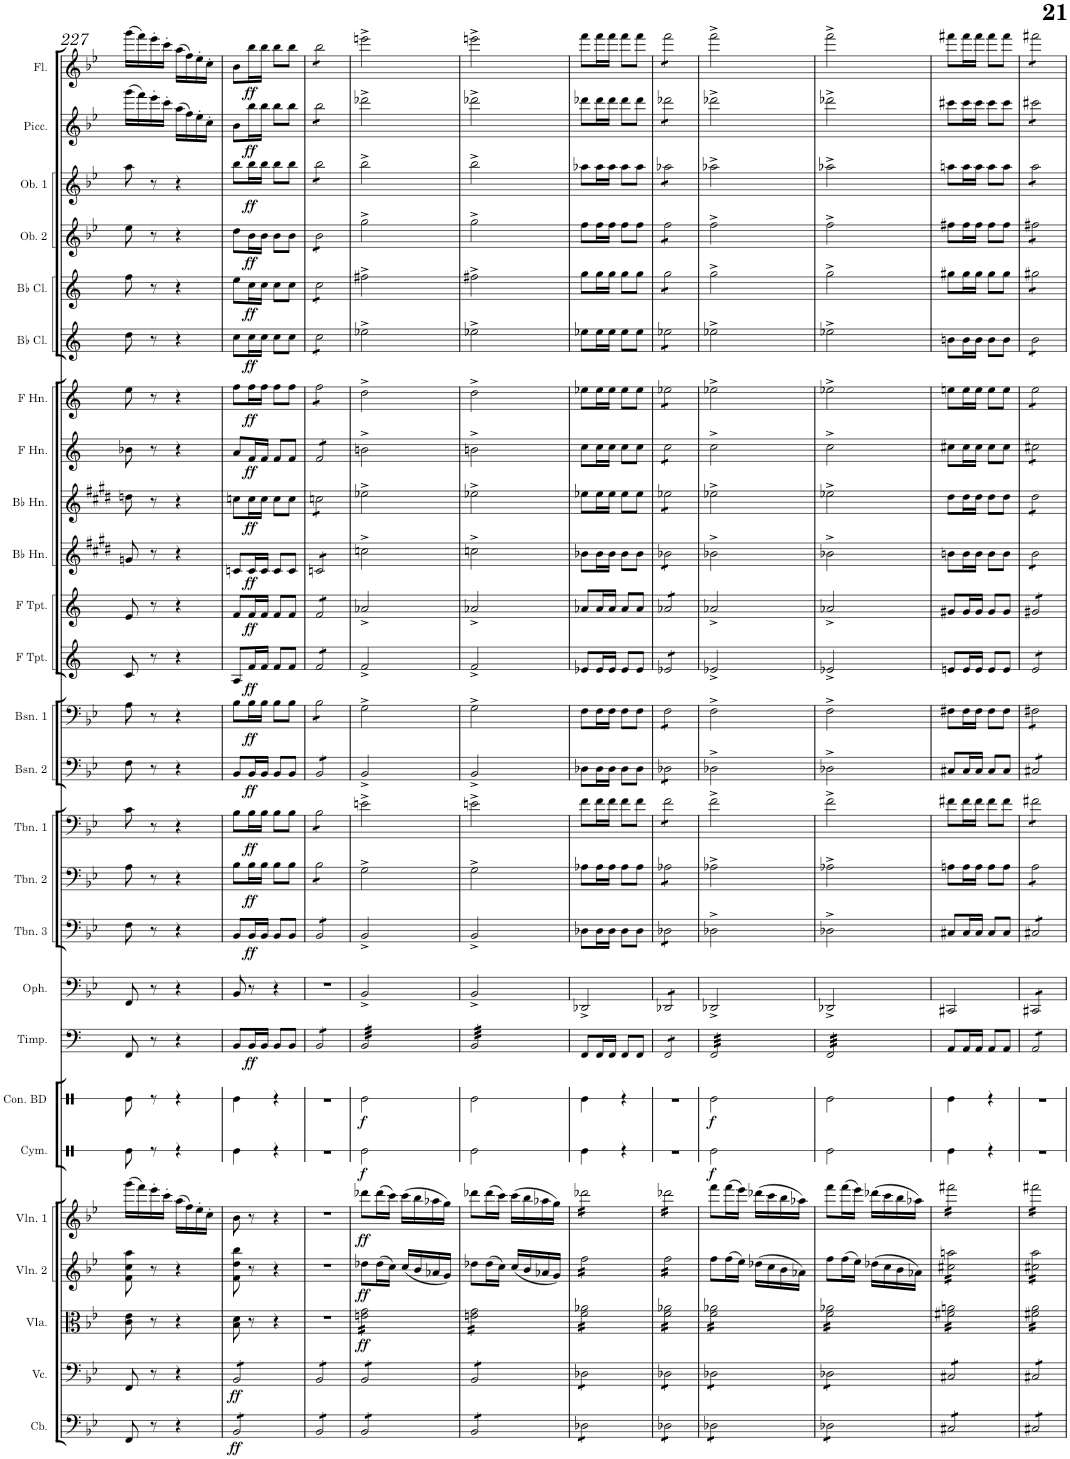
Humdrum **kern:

**kern	**dynam	**kern	**dynam	**kern	**dynam	**kern	**dynam	**kern	**dynam	**kern	**dynam	**kern	**kern	**dynam	**kern	**dynam	**kern	**dynam	**kern	**dynam	**kern	**dynam	**kern	**dynam	**kern	**dynam	**kern	**dynam	**kern	**dynam	**kern	**dynam	**kern	**dynam	**kern	**dynam	**kern	**dynam	**kern	**dynam	**kern	**dynam	**kern	**dynam	**kern	**dynam
*part24	*part24	*part23	*part23	*part22	*part22	*part21	*part21	*part20	*part20	*part19	*part19	*part18	*part17	*part17	*part16	*part16	*part15	*part15	*part14	*part14	*part13	*part13	*part12	*part12	*part11	*part11	*part10	*part10	*part9	*part9	*part8	*part8	*part7	*part7	*part6	*part6	*part5	*part5	*part4	*part4	*part3	*part3	*part2	*part2	*part1	*part1
*staff24	*staff24	*staff23	*staff23	*staff22	*staff22	*staff21	*staff21	*staff20	*staff20	*staff19	*staff19	*staff18	*staff17	*staff17	*staff16	*staff16	*staff15	*staff15	*staff14	*staff14	*staff13	*staff13	*staff12	*staff12	*staff11	*staff11	*staff10	*staff10	*staff9	*staff9	*staff8	*staff8	*staff7	*staff7	*staff6	*staff6	*staff5	*staff5	*staff4	*staff4	*staff3	*staff3	*staff2	*staff2	*staff1	*staff1
*I"Contrabass	*	*I"Violoncello	*	*I"Viola	*	*I"Violin 2	*	*I"Violin 1	*	*I"Timpani	*	*I"Ophicleide	*I"Trombone 3	*	*I"Trombone 2	*	*I"Trombone 1	*	*I"Bassoon 2	*	*I"Bassoon 1	*	*I"D Trumpet 2	*	*I"D Trumpet 1	*	*I"Horn in D 4	*	*I"Horn in D 3	*	*I"Horn in D 2	*	*I"Horn in D 1	*	*I"C Clarinet 2	*	*I"C Clarinet 1	*	*I"Oboe 2	*	*I"Oboe 1	*	*I"Piccolo	*	*I"Flute	*
*I'Cb.	*	*I'Vc.	*	*I'Vla.	*	*I'Vln. 2	*	*I'Vln. 1	*	*I'Timp.	*	*I'Oph.	*I'Tbn. 3	*	*I'Tbn. 2	*	*I'Tbn. 1	*	*I'Bsn. 2	*	*I'Bsn. 1	*	*I'D Tpt. 2	*	*I'D Tpt. 1	*	*	*	*	*	*	*	*	*	*I'C Cl. 2	*	*I'C Cl. 1	*	*I'Ob. 2	*	*I'Ob. 1	*	*I'Picc.	*	*I'Fl.	*
!!LO:PB:g=z
*clefF4	*	*clefF4	*	*clefC3	*	*clefG2	*	*clefG2	*	*clefF4	*	*clefF4	*clefF4	*	*clefF4	*	*clefF4	*	*clefF4	*	*clefF4	*	*clefG2	*	*clefG2	*	*clefG2	*	*clefG2	*	*clefG2	*	*clefG2	*	*clefG2	*	*clefG2	*	*clefG2	*	*clefG2	*	*clefG2	*	*clefG2	*
*Trd7c12	*	*	*	*	*	*	*	*	*	*	*	*Trd1c2	*	*	*	*	*	*	*	*	*	*	*Trd-3c-5	*	*Trd-3c-5	*	*Trd8c14	*	*Trd8c14	*	*Trd4c7	*	*Trd4c7	*	*Trd1c2	*	*Trd1c2	*	*	*	*	*	*Trd-7c-12	*	*	*
*k[b-e-]	*	*k[b-e-]	*	*k[b-e-]	*	*k[b-e-]	*	*k[b-e-]	*	*k[]	*	*k[b-e-]	*k[b-e-]	*	*k[b-e-]	*	*k[b-e-]	*	*k[b-e-]	*	*k[b-e-]	*	*k[]	*	*k[]	*	*k[f#c#g#d#]	*	*k[f#c#g#d#]	*	*k[]	*	*k[]	*	*k[]	*	*k[]	*	*k[b-e-]	*	*k[b-e-]	*	*k[b-e-]	*	*k[]	*
*M2/4	*	*M2/4	*	*M2/4	*	*M2/4	*	*M2/4	*	*M2/4	*	*M2/4	*M2/4	*	*M2/4	*	*M2/4	*	*M2/4	*	*M2/4	*	*M2/4	*	*M2/4	*	*M2/4	*	*M2/4	*	*M2/4	*	*M2/4	*	*M2/4	*	*M2/4	*	*M2/4	*	*M2/4	*	*M2/4	*	*M2/4	*
=227	=227	=227	=227	=227	=227	=227	=227	=227	=227	=227	=227	=227	=227	=227	=227	=227	=227	=227	=227	=227	=227	=227	=227	=227	=227	=227	=227	=227	=227	=227	=227	=227	=227	=227	=227	=227	=227	=227	=227	=227	=227	=227	=227	=227	=227	=227
8FF/	.	8FF/	.	8c\ 8e-\	.	8f\ 8cc\ 8aa\	.	(16ggg\LL	.	8FF/	.	8FF/	8F\	.	8A\	.	8c\	.	8F\	.	8A\	.	8c/	.	8e/	.	8gn/	.	8ddn\	.	8b-X\	.	8ee\	.	8dd\	.	8ff\	.	8ee-\	.	8aa\	.	(16ggg\LL	.	(16ggg\LL	.
.	.	.	.	.	.	.	.	16fff\)	.	.	.	.	.	.	.	.	.	.	.	.	.	.	.	.	.	.	.	.	.	.	.	.	.	.	.	.	.	.	.	.	.	.	16fff\)	.	16fff\)	.
8r	.	8r	.	8r	.	8r	.	16eee-'\	.	8r	.	8r	8r	.	8r	.	8r	.	8r	.	8r	.	8r	.	8r	.	8r	.	8r	.	8r	.	8r	.	8r	.	8r	.	8r	.	8r	.	16eee-'\	.	16eee-'\	.
.	.	.	.	.	.	.	.	16ccc'\JJ	.	.	.	.	.	.	.	.	.	.	.	.	.	.	.	.	.	.	.	.	.	.	.	.	.	.	.	.	.	.	.	.	.	.	16ccc'\JJ	.	16ccc'\JJ	.
4r	.	4r	.	4r	.	4r	.	(16aa\LL	.	4r	.	4r	4r	.	4r	.	4r	.	4r	.	4r	.	4r	.	4r	.	4r	.	4r	.	4r	.	4r	.	4r	.	4r	.	4r	.	4r	.	(16aa\LL	.	(16aa\LL	.
.	.	.	.	.	.	.	.	16ff\)	.	.	.	.	.	.	.	.	.	.	.	.	.	.	.	.	.	.	.	.	.	.	.	.	.	.	.	.	.	.	.	.	.	.	16ff\)	.	16ff\)	.
.	.	.	.	.	.	.	.	16ee-'\	.	.	.	.	.	.	.	.	.	.	.	.	.	.	.	.	.	.	.	.	.	.	.	.	.	.	.	.	.	.	.	.	.	.	16ee-'\	.	16ee-'\	.
.	.	.	.	.	.	.	.	16cc'\JJ	.	.	.	.	.	.	.	.	.	.	.	.	.	.	.	.	.	.	.	.	.	.	.	.	.	.	.	.	.	.	.	.	.	.	16cc'\JJ	.	16cc'\JJ	.
=228	=228	=228	=228	=228	=228	=228	=228	=228	=228	=228	=228	=228	=228	=228	=228	=228	=228	=228	=228	=228	=228	=228	=228	=228	=228	=228	=228	=228	=228	=228	=228	=228	=228	=228	=228	=228	=228	=228	=228	=228	=228	=228	=228	=228	=228	=228
!	!LO:DY:b	!	!LO:DY:b	!	!	!	!	!	!	!	!	!	!	!	!	!	!	!	!	!	!	!	!	!	!	!	!	!	!	!	!	!	!	!	!	!	!	!	!	!	!	!	!	!	!	!
*tremolo	*	*	*	*	*	*	*	*	*	*	*	*	*	*	*	*	*	*	*	*	*	*	*	*	*	*	*	*	*	*	*	*	*	*	*	*	*	*	*	*	*	*	*	*	*	*
*	*	*tremolo	*	*	*	*	*	*	*	*	*	*	*	*	*	*	*	*	*	*	*	*	*	*	*	*	*	*	*	*	*	*	*	*	*	*	*	*	*	*	*	*	*	*	*	*
8BB-/L	ff	8BB-/L	ff	8B-\ 8d\	.	8f\ 8dd\ 8bb-\	.	8b-\	.	8BB/L	.	8BB-/	8BB-/L	.	8B-\L	.	8B-\L	.	8BB-/L	.	8B-\L	.	8A/L	.	8f/L	.	8cn/L	.	8ccn\L	.	8a/L	.	8ff\L	.	8cc\L	.	8ee\L	.	8dd\L	.	8bb-\L	.	8b-\L	.	8b-\L	.
!	!	!	!	!	!	!	!	!	!	!	!LO:DY:b	!	!	!LO:DY:b	!	!LO:DY:b	!	!LO:DY:b	!	!LO:DY:b	!	!LO:DY:b	!	!LO:DY:b	!	!LO:DY:b	!	!LO:DY:b	!	!LO:DY:b	!	!LO:DY:b	!	!LO:DY:b	!	!LO:DY:b	!	!LO:DY:b	!	!LO:DY:b	!	!LO:DY:b	!	!LO:DY:b	!	!LO:DY:b
8BB-/	.	8BB-/	.	8r	.	8r	.	8r	.	16BB/L	ff	8r	16BB-/L	ff	16B-\L	ff	16B-\L	ff	16BB-/L	ff	16B-\L	ff	16f/L	ff	16f/L	ff	16c/L	ff	16cc\L	ff	16f/L	ff	16ff\L	ff	16cc\L	ff	16cc\L	ff	16b-\L	ff	16bb-\L	ff	16bb-\L	ff	16bb-\L	ff
.	.	.	.	.	.	.	.	.	.	16BB/JJ	.	.	16BB-/JJ	.	16B-\JJ	.	16B-\JJ	.	16BB-/JJ	.	16B-\JJ	.	16f/JJ	.	16f/JJ	.	16c/JJ	.	16cc\JJ	.	16f/JJ	.	16ff\JJ	.	16cc\JJ	.	16cc\JJ	.	16b-\JJ	.	16bb-\JJ	.	16bb-\JJ	.	16bb-\JJ	.
8BB-/	.	8BB-/	.	4r	.	4r	.	4r	.	8BB/L	.	4r	8BB-/L	.	8B-\L	.	8B-\L	.	8BB-/L	.	8B-\L	.	8f/L	.	8f/L	.	8c/L	.	8cc\L	.	8f/L	.	8ff\L	.	8cc\L	.	8cc\L	.	8b-\L	.	8bb-\L	.	8bb-\L	.	8bb-\L	.
8BB-/J	.	8BB-/J	.	.	.	.	.	.	.	8BB/J	.	.	8BB-/J	.	8B-\J	.	8B-\J	.	8BB-/J	.	8B-\J	.	8f/J	.	8f/J	.	8c/J	.	8cc\J	.	8f/J	.	8ff\J	.	8cc\J	.	8cc\J	.	8b-\J	.	8bb-\J	.	8bb-\J	.	8bb-\J	.
=229	=229	=229	=229	=229	=229	=229	=229	=229	=229	=229	=229	=229	=229	=229	=229	=229	=229	=229	=229	=229	=229	=229	=229	=229	=229	=229	=229	=229	=229	=229	=229	=229	=229	=229	=229	=229	=229	=229	=229	=229	=229	=229	=229	=229	=229	=229
*	*	*	*	*	*	*	*	*	*	*tremolo	*	*	*	*	*	*	*	*	*	*	*	*	*	*	*	*	*	*	*	*	*	*	*	*	*	*	*	*	*	*	*	*	*	*	*	*
*	*	*	*	*	*	*	*	*	*	*	*	*	*tremolo	*	*	*	*	*	*	*	*	*	*	*	*	*	*	*	*	*	*	*	*	*	*	*	*	*	*	*	*	*	*	*	*	*
*	*	*	*	*	*	*	*	*	*	*	*	*	*	*	*tremolo	*	*	*	*	*	*	*	*	*	*	*	*	*	*	*	*	*	*	*	*	*	*	*	*	*	*	*	*	*	*	*
*	*	*	*	*	*	*	*	*	*	*	*	*	*	*	*	*	*tremolo	*	*	*	*	*	*	*	*	*	*	*	*	*	*	*	*	*	*	*	*	*	*	*	*	*	*	*	*	*
*	*	*	*	*	*	*	*	*	*	*	*	*	*	*	*	*	*	*	*tremolo	*	*	*	*	*	*	*	*	*	*	*	*	*	*	*	*	*	*	*	*	*	*	*	*	*	*	*
*	*	*	*	*	*	*	*	*	*	*	*	*	*	*	*	*	*	*	*	*	*tremolo	*	*	*	*	*	*	*	*	*	*	*	*	*	*	*	*	*	*	*	*	*	*	*	*	*
*	*	*	*	*	*	*	*	*	*	*	*	*	*	*	*	*	*	*	*	*	*	*	*tremolo	*	*	*	*	*	*	*	*	*	*	*	*	*	*	*	*	*	*	*	*	*	*	*
*	*	*	*	*	*	*	*	*	*	*	*	*	*	*	*	*	*	*	*	*	*	*	*	*	*tremolo	*	*	*	*	*	*	*	*	*	*	*	*	*	*	*	*	*	*	*	*	*
*	*	*	*	*	*	*	*	*	*	*	*	*	*	*	*	*	*	*	*	*	*	*	*	*	*	*	*tremolo	*	*	*	*	*	*	*	*	*	*	*	*	*	*	*	*	*	*	*
*	*	*	*	*	*	*	*	*	*	*	*	*	*	*	*	*	*	*	*	*	*	*	*	*	*	*	*	*	*tremolo	*	*	*	*	*	*	*	*	*	*	*	*	*	*	*	*	*
*	*	*	*	*	*	*	*	*	*	*	*	*	*	*	*	*	*	*	*	*	*	*	*	*	*	*	*	*	*	*	*tremolo	*	*	*	*	*	*	*	*	*	*	*	*	*	*	*
*	*	*	*	*	*	*	*	*	*	*	*	*	*	*	*	*	*	*	*	*	*	*	*	*	*	*	*	*	*	*	*	*	*tremolo	*	*	*	*	*	*	*	*	*	*	*	*	*
*	*	*	*	*	*	*	*	*	*	*	*	*	*	*	*	*	*	*	*	*	*	*	*	*	*	*	*	*	*	*	*	*	*	*	*tremolo	*	*	*	*	*	*	*	*	*	*	*
*	*	*	*	*	*	*	*	*	*	*	*	*	*	*	*	*	*	*	*	*	*	*	*	*	*	*	*	*	*	*	*	*	*	*	*	*	*tremolo	*	*	*	*	*	*	*	*	*
*	*	*	*	*	*	*	*	*	*	*	*	*	*	*	*	*	*	*	*	*	*	*	*	*	*	*	*	*	*	*	*	*	*	*	*	*	*	*	*tremolo	*	*	*	*	*	*	*
*	*	*	*	*	*	*	*	*	*	*	*	*	*	*	*	*	*	*	*	*	*	*	*	*	*	*	*	*	*	*	*	*	*	*	*	*	*	*	*	*	*tremolo	*	*	*	*	*
*	*	*	*	*	*	*	*	*	*	*	*	*	*	*	*	*	*	*	*	*	*	*	*	*	*	*	*	*	*	*	*	*	*	*	*	*	*	*	*	*	*	*	*tremolo	*	*	*
*	*	*	*	*	*	*	*	*	*	*	*	*	*	*	*	*	*	*	*	*	*	*	*	*	*	*	*	*	*	*	*	*	*	*	*	*	*	*	*	*	*	*	*	*	*tremolo	*
8BB-/L	.	8BB-/L	.	2r	.	2r	.	2r	.	8BB/L	.	2r	8BB-/L	.	8B-\L	.	8B-\L	.	8BB-/L	.	8B-\L	.	8f/L	.	8f/L	.	8cn/L	.	8ccn\L	.	8f/L	.	8ff\L	.	8cc\L	.	8cc\L	.	8b-\L	.	8bb-\L	.	8bb-\L	.	8bb-\L	.
8BB-/	.	8BB-/	.	.	.	.	.	.	.	8BB/	.	.	8BB-/	.	8B-\	.	8B-\	.	8BB-/	.	8B-\	.	8f/	.	8f/	.	8cn/	.	8ccn\	.	8f/	.	8ff\	.	8cc\	.	8cc\	.	8b-\	.	8bb-\	.	8bb-\	.	8bb-\	.
8BB-/	.	8BB-/	.	.	.	.	.	.	.	8BB/	.	.	8BB-/	.	8B-\	.	8B-\	.	8BB-/	.	8B-\	.	8f/	.	8f/	.	8cn/	.	8ccn\	.	8f/	.	8ff\	.	8cc\	.	8cc\	.	8b-\	.	8bb-\	.	8bb-\	.	8bb-\	.
8BB-/J	.	8BB-/J	.	.	.	.	.	.	.	8BB/J	.	.	8BB-/J	.	8B-\J	.	8B-\J	.	8BB-/J	.	8B-\J	.	8f/J	.	8f/J	.	8cn/J	.	8ccn\J	.	8f/J	.	8ff\J	.	8cc\J	.	8cc\J	.	8b-\J	.	8bb-\J	.	8bb-\J	.	8bb-\J	.
*	*	*	*	*	*	*	*	*	*	*	*	*	*	*	*	*	*	*	*	*	*	*	*	*	*	*	*	*	*	*	*	*	*	*	*	*	*	*	*	*	*	*	*	*	*Xtremolo	*
*	*	*	*	*	*	*	*	*	*	*	*	*	*	*	*	*	*	*	*	*	*	*	*	*	*	*	*	*	*	*	*	*	*	*	*	*	*	*	*	*	*	*	*Xtremolo	*	*	*
*	*	*	*	*	*	*	*	*	*	*	*	*	*	*	*	*	*	*	*	*	*	*	*	*	*	*	*	*	*	*	*	*	*	*	*	*	*	*	*	*	*Xtremolo	*	*	*	*	*
*	*	*	*	*	*	*	*	*	*	*	*	*	*	*	*	*	*	*	*	*	*	*	*	*	*	*	*	*	*	*	*	*	*	*	*	*	*	*	*Xtremolo	*	*	*	*	*	*	*
*	*	*	*	*	*	*	*	*	*	*	*	*	*	*	*	*	*	*	*	*	*	*	*	*	*	*	*	*	*	*	*	*	*	*	*	*	*Xtremolo	*	*	*	*	*	*	*	*	*
*	*	*	*	*	*	*	*	*	*	*	*	*	*	*	*	*	*	*	*	*	*	*	*	*	*	*	*	*	*	*	*	*	*	*	*Xtremolo	*	*	*	*	*	*	*	*	*	*	*
*	*	*	*	*	*	*	*	*	*	*	*	*	*	*	*	*	*	*	*	*	*	*	*	*	*	*	*	*	*	*	*	*	*Xtremolo	*	*	*	*	*	*	*	*	*	*	*	*	*
*	*	*	*	*	*	*	*	*	*	*	*	*	*	*	*	*	*	*	*	*	*	*	*	*	*	*	*	*	*	*	*Xtremolo	*	*	*	*	*	*	*	*	*	*	*	*	*	*	*
*	*	*	*	*	*	*	*	*	*	*	*	*	*	*	*	*	*	*	*	*	*	*	*	*	*	*	*	*	*Xtremolo	*	*	*	*	*	*	*	*	*	*	*	*	*	*	*	*	*
*	*	*	*	*	*	*	*	*	*	*	*	*	*	*	*	*	*	*	*	*	*	*	*	*	*	*	*Xtremolo	*	*	*	*	*	*	*	*	*	*	*	*	*	*	*	*	*	*	*
*	*	*	*	*	*	*	*	*	*	*	*	*	*	*	*	*	*	*	*	*	*	*	*	*	*Xtremolo	*	*	*	*	*	*	*	*	*	*	*	*	*	*	*	*	*	*	*	*	*
*	*	*	*	*	*	*	*	*	*	*	*	*	*	*	*	*	*	*	*	*	*	*	*Xtremolo	*	*	*	*	*	*	*	*	*	*	*	*	*	*	*	*	*	*	*	*	*	*	*
*	*	*	*	*	*	*	*	*	*	*	*	*	*	*	*	*	*	*	*	*	*Xtremolo	*	*	*	*	*	*	*	*	*	*	*	*	*	*	*	*	*	*	*	*	*	*	*	*	*
*	*	*	*	*	*	*	*	*	*	*	*	*	*	*	*	*	*	*	*Xtremolo	*	*	*	*	*	*	*	*	*	*	*	*	*	*	*	*	*	*	*	*	*	*	*	*	*	*	*
*	*	*	*	*	*	*	*	*	*	*	*	*	*	*	*	*	*Xtremolo	*	*	*	*	*	*	*	*	*	*	*	*	*	*	*	*	*	*	*	*	*	*	*	*	*	*	*	*	*
*	*	*	*	*	*	*	*	*	*	*	*	*	*	*	*Xtremolo	*	*	*	*	*	*	*	*	*	*	*	*	*	*	*	*	*	*	*	*	*	*	*	*	*	*	*	*	*	*	*
*	*	*	*	*	*	*	*	*	*	*	*	*	*Xtremolo	*	*	*	*	*	*	*	*	*	*	*	*	*	*	*	*	*	*	*	*	*	*	*	*	*	*	*	*	*	*	*	*	*
=230	=230	=230	=230	=230	=230	=230	=230	=230	=230	=230	=230	=230	=230	=230	=230	=230	=230	=230	=230	=230	=230	=230	=230	=230	=230	=230	=230	=230	=230	=230	=230	=230	=230	=230	=230	=230	=230	=230	=230	=230	=230	=230	=230	=230	=230	=230
!	!	!	!	!	!LO:DY:b	!	!LO:DY:b	!	!LO:DY:b	!	!	!	!	!	!	!	!	!	!	!	!	!	!	!	!	!	!	!	!	!	!	!	!	!	!	!	!	!	!	!	!	!	!	!	!	!
*	*	*	*	*tremolo	*	*	*	*	*	*	*	*	*	*	*	*	*	*	*	*	*	*	*	*	*	*	*	*	*	*	*	*	*	*	*	*	*	*	*	*	*	*	*	*	*	*
8BB-/L	.	8BB-/L	.	16en\ 16g\LL	ff	8dd-X\L	ff	8ddd-X\L	ff	32BB/LLL	.	2BB-^/	2BB-^/	.	2G^\	.	2en^\	.	2BB-^/	.	2G^\	.	2f^/	.	2a-X^/	.	2ccn^\	.	2ee-X^\	.	2bn^\	.	2dd^\	.	2ee-X^\	.	2ff#X^\	.	2gg^\	.	2bb-^\	.	2ddd-X^\	.	2eeen^\	.
.	.	.	.	.	.	.	.	.	.	32BB/	.	.	.	.	.	.	.	.	.	.	.	.	.	.	.	.	.	.	.	.	.	.	.	.	.	.	.	.	.	.	.	.	.	.	.	.
.	.	.	.	16en\ 16g\	.	.	.	.	.	32BB/	.	.	.	.	.	.	.	.	.	.	.	.	.	.	.	.	.	.	.	.	.	.	.	.	.	.	.	.	.	.	.	.	.	.	.	.
.	.	.	.	.	.	.	.	.	.	32BB/	.	.	.	.	.	.	.	.	.	.	.	.	.	.	.	.	.	.	.	.	.	.	.	.	.	.	.	.	.	.	.	.	.	.	.	.
8BB-/	.	8BB-/	.	16en\ 16g\	.	(16dd-\L	.	(16ddd-\L	.	32BB/	.	.	.	.	.	.	.	.	.	.	.	.	.	.	.	.	.	.	.	.	.	.	.	.	.	.	.	.	.	.	.	.	.	.	.	.
.	.	.	.	.	.	.	.	.	.	32BB/	.	.	.	.	.	.	.	.	.	.	.	.	.	.	.	.	.	.	.	.	.	.	.	.	.	.	.	.	.	.	.	.	.	.	.	.
.	.	.	.	16en\ 16g\	.	16cc\JJ)	.	16ccc\JJ)	.	32BB/	.	.	.	.	.	.	.	.	.	.	.	.	.	.	.	.	.	.	.	.	.	.	.	.	.	.	.	.	.	.	.	.	.	.	.	.
.	.	.	.	.	.	.	.	.	.	32BB/	.	.	.	.	.	.	.	.	.	.	.	.	.	.	.	.	.	.	.	.	.	.	.	.	.	.	.	.	.	.	.	.	.	.	.	.
8BB-/	.	8BB-/	.	16en\ 16g\	.	(16cc/LL	.	(16ccc\LL	.	32BB/	.	.	.	.	.	.	.	.	.	.	.	.	.	.	.	.	.	.	.	.	.	.	.	.	.	.	.	.	.	.	.	.	.	.	.	.
.	.	.	.	.	.	.	.	.	.	32BB/	.	.	.	.	.	.	.	.	.	.	.	.	.	.	.	.	.	.	.	.	.	.	.	.	.	.	.	.	.	.	.	.	.	.	.	.
.	.	.	.	16en\ 16g\	.	16b-/	.	16bb-\	.	32BB/	.	.	.	.	.	.	.	.	.	.	.	.	.	.	.	.	.	.	.	.	.	.	.	.	.	.	.	.	.	.	.	.	.	.	.	.
.	.	.	.	.	.	.	.	.	.	32BB/	.	.	.	.	.	.	.	.	.	.	.	.	.	.	.	.	.	.	.	.	.	.	.	.	.	.	.	.	.	.	.	.	.	.	.	.
8BB-/J	.	8BB-/J	.	16en\ 16g\	.	16a-X/	.	16aa-X\	.	32BB/	.	.	.	.	.	.	.	.	.	.	.	.	.	.	.	.	.	.	.	.	.	.	.	.	.	.	.	.	.	.	.	.	.	.	.	.
.	.	.	.	.	.	.	.	.	.	32BB/	.	.	.	.	.	.	.	.	.	.	.	.	.	.	.	.	.	.	.	.	.	.	.	.	.	.	.	.	.	.	.	.	.	.	.	.
.	.	.	.	16en\ 16g\JJ	.	16g/JJ)	.	16gg\JJ)	.	32BB/	.	.	.	.	.	.	.	.	.	.	.	.	.	.	.	.	.	.	.	.	.	.	.	.	.	.	.	.	.	.	.	.	.	.	.	.
.	.	.	.	.	.	.	.	.	.	32BB/JJJ	.	.	.	.	.	.	.	.	.	.	.	.	.	.	.	.	.	.	.	.	.	.	.	.	.	.	.	.	.	.	.	.	.	.	.	.
=231	=231	=231	=231	=231	=231	=231	=231	=231	=231	=231	=231	=231	=231	=231	=231	=231	=231	=231	=231	=231	=231	=231	=231	=231	=231	=231	=231	=231	=231	=231	=231	=231	=231	=231	=231	=231	=231	=231	=231	=231	=231	=231	=231	=231	=231	=231
8BB-/L	.	8BB-/L	.	16en\ 16g\LL	.	8dd-X\L	.	8ddd-X\L	.	32BB/LLL	.	2BB-^/	2BB-^/	.	2G^\	.	2en^\	.	2BB-^/	.	2G^\	.	2f^/	.	2a-X^/	.	2ccn^\	.	2ee-X^\	.	2bn^\	.	2dd^\	.	2ee-X^\	.	2ff#X^\	.	2gg^\	.	2bb-^\	.	2ddd-X^\	.	2eeen^\	.
.	.	.	.	.	.	.	.	.	.	32BB/	.	.	.	.	.	.	.	.	.	.	.	.	.	.	.	.	.	.	.	.	.	.	.	.	.	.	.	.	.	.	.	.	.	.	.	.
.	.	.	.	16en\ 16g\	.	.	.	.	.	32BB/	.	.	.	.	.	.	.	.	.	.	.	.	.	.	.	.	.	.	.	.	.	.	.	.	.	.	.	.	.	.	.	.	.	.	.	.
.	.	.	.	.	.	.	.	.	.	32BB/	.	.	.	.	.	.	.	.	.	.	.	.	.	.	.	.	.	.	.	.	.	.	.	.	.	.	.	.	.	.	.	.	.	.	.	.
8BB-/	.	8BB-/	.	16en\ 16g\	.	(16dd-\L	.	(16ddd-\L	.	32BB/	.	.	.	.	.	.	.	.	.	.	.	.	.	.	.	.	.	.	.	.	.	.	.	.	.	.	.	.	.	.	.	.	.	.	.	.
.	.	.	.	.	.	.	.	.	.	32BB/	.	.	.	.	.	.	.	.	.	.	.	.	.	.	.	.	.	.	.	.	.	.	.	.	.	.	.	.	.	.	.	.	.	.	.	.
.	.	.	.	16en\ 16g\	.	16cc\JJ)	.	16ccc\JJ)	.	32BB/	.	.	.	.	.	.	.	.	.	.	.	.	.	.	.	.	.	.	.	.	.	.	.	.	.	.	.	.	.	.	.	.	.	.	.	.
.	.	.	.	.	.	.	.	.	.	32BB/	.	.	.	.	.	.	.	.	.	.	.	.	.	.	.	.	.	.	.	.	.	.	.	.	.	.	.	.	.	.	.	.	.	.	.	.
8BB-/	.	8BB-/	.	16en\ 16g\	.	(16cc/LL	.	(16ccc\LL	.	32BB/	.	.	.	.	.	.	.	.	.	.	.	.	.	.	.	.	.	.	.	.	.	.	.	.	.	.	.	.	.	.	.	.	.	.	.	.
.	.	.	.	.	.	.	.	.	.	32BB/	.	.	.	.	.	.	.	.	.	.	.	.	.	.	.	.	.	.	.	.	.	.	.	.	.	.	.	.	.	.	.	.	.	.	.	.
.	.	.	.	16en\ 16g\	.	16b-/	.	16bb-\	.	32BB/	.	.	.	.	.	.	.	.	.	.	.	.	.	.	.	.	.	.	.	.	.	.	.	.	.	.	.	.	.	.	.	.	.	.	.	.
.	.	.	.	.	.	.	.	.	.	32BB/	.	.	.	.	.	.	.	.	.	.	.	.	.	.	.	.	.	.	.	.	.	.	.	.	.	.	.	.	.	.	.	.	.	.	.	.
8BB-/J	.	8BB-/J	.	16en\ 16g\	.	16a-X/	.	16aa-X\	.	32BB/	.	.	.	.	.	.	.	.	.	.	.	.	.	.	.	.	.	.	.	.	.	.	.	.	.	.	.	.	.	.	.	.	.	.	.	.
.	.	.	.	.	.	.	.	.	.	32BB/	.	.	.	.	.	.	.	.	.	.	.	.	.	.	.	.	.	.	.	.	.	.	.	.	.	.	.	.	.	.	.	.	.	.	.	.
.	.	.	.	16en\ 16g\JJ	.	16g/JJ)	.	16gg\JJ)	.	32BB/	.	.	.	.	.	.	.	.	.	.	.	.	.	.	.	.	.	.	.	.	.	.	.	.	.	.	.	.	.	.	.	.	.	.	.	.
.	.	.	.	.	.	.	.	.	.	32BB/JJJ	.	.	.	.	.	.	.	.	.	.	.	.	.	.	.	.	.	.	.	.	.	.	.	.	.	.	.	.	.	.	.	.	.	.	.	.
*	*	*	*	*	*	*	*	*	*	*Xtremolo	*	*	*	*	*	*	*	*	*	*	*	*	*	*	*	*	*	*	*	*	*	*	*	*	*	*	*	*	*	*	*	*	*	*	*	*
=232	=232	=232	=232	=232	=232	=232	=232	=232	=232	=232	=232	=232	=232	=232	=232	=232	=232	=232	=232	=232	=232	=232	=232	=232	=232	=232	=232	=232	=232	=232	=232	=232	=232	=232	=232	=232	=232	=232	=232	=232	=232	=232	=232	=232	=232	=232
*	*	*	*	*	*	*tremolo	*	*	*	*	*	*	*	*	*	*	*	*	*	*	*	*	*	*	*	*	*	*	*	*	*	*	*	*	*	*	*	*	*	*	*	*	*	*	*	*
*	*	*	*	*	*	*	*	*tremolo	*	*	*	*	*	*	*	*	*	*	*	*	*	*	*	*	*	*	*	*	*	*	*	*	*	*	*	*	*	*	*	*	*	*	*	*	*	*
8D-X\L	.	8D-X\L	.	16f\ 16a-X\LL	.	16ff\LL	.	16ddd-X\LL	.	8FF/L	.	2DD-X^/	8D-X\L	.	8A-X\L	.	8f\L	.	8D-X\L	.	8F\L	.	8e-X/L	.	8a-X/L	.	8b-X\L	.	8ee-X\L	.	8cc\L	.	8ee-X\L	.	8ee-X\L	.	8gg\L	.	8ff\L	.	8aa-X\L	.	8ddd-X\L	.	8fff\L	.
.	.	.	.	16f\ 16a-X\	.	16ff\	.	16ddd-X\	.	.	.	.	.	.	.	.	.	.	.	.	.	.	.	.	.	.	.	.	.	.	.	.	.	.	.	.	.	.	.	.	.	.	.	.	.	.
8D-X\	.	8D-X\	.	16f\ 16a-X\	.	16ff\	.	16ddd-X\	.	16FF/L	.	.	16D-\L	.	16A-\L	.	16f\L	.	16D-\L	.	16F\L	.	16e-/L	.	16a-/L	.	16b-\L	.	16ee-\L	.	16cc\L	.	16ee-\L	.	16ee-\L	.	16gg\L	.	16ff\L	.	16aa-\L	.	16ddd-\L	.	16fff\L	.
.	.	.	.	16f\ 16a-X\	.	16ff\	.	16ddd-X\	.	16FF/JJ	.	.	16D-\JJ	.	16A-\JJ	.	16f\JJ	.	16D-\JJ	.	16F\JJ	.	16e-/JJ	.	16a-/JJ	.	16b-\JJ	.	16ee-\JJ	.	16cc\JJ	.	16ee-\JJ	.	16ee-\JJ	.	16gg\JJ	.	16ff\JJ	.	16aa-\JJ	.	16ddd-\JJ	.	16fff\JJ	.
8D-X\	.	8D-X\	.	16f\ 16a-X\	.	16ff\	.	16ddd-X\	.	8FF/L	.	.	8D-\L	.	8A-\L	.	8f\L	.	8D-\L	.	8F\L	.	8e-/L	.	8a-/L	.	8b-\L	.	8ee-\L	.	8cc\L	.	8ee-\L	.	8ee-\L	.	8gg\L	.	8ff\L	.	8aa-\L	.	8ddd-\L	.	8fff\L	.
.	.	.	.	16f\ 16a-X\	.	16ff\	.	16ddd-X\	.	.	.	.	.	.	.	.	.	.	.	.	.	.	.	.	.	.	.	.	.	.	.	.	.	.	.	.	.	.	.	.	.	.	.	.	.	.
8D-X\J	.	8D-X\J	.	16f\ 16a-X\	.	16ff\	.	16ddd-X\	.	8FF/J	.	.	8D-\J	.	8A-\J	.	8f\J	.	8D-\J	.	8F\J	.	8e-/J	.	8a-/J	.	8b-\J	.	8ee-\J	.	8cc\J	.	8ee-\J	.	8ee-\J	.	8gg\J	.	8ff\J	.	8aa-\J	.	8ddd-\J	.	8fff\J	.
.	.	.	.	16f\ 16a-X\JJ	.	16ff\JJ	.	16ddd-X\JJ	.	.	.	.	.	.	.	.	.	.	.	.	.	.	.	.	.	.	.	.	.	.	.	.	.	.	.	.	.	.	.	.	.	.	.	.	.	.
=233	=233	=233	=233	=233	=233	=233	=233	=233	=233	=233	=233	=233	=233	=233	=233	=233	=233	=233	=233	=233	=233	=233	=233	=233	=233	=233	=233	=233	=233	=233	=233	=233	=233	=233	=233	=233	=233	=233	=233	=233	=233	=233	=233	=233	=233	=233
*	*	*	*	*	*	*	*	*	*	*tremolo	*	*	*	*	*	*	*	*	*	*	*	*	*	*	*	*	*	*	*	*	*	*	*	*	*	*	*	*	*	*	*	*	*	*	*	*
*	*	*	*	*	*	*	*	*	*	*	*	*tremolo	*	*	*	*	*	*	*	*	*	*	*	*	*	*	*	*	*	*	*	*	*	*	*	*	*	*	*	*	*	*	*	*	*	*
*	*	*	*	*	*	*	*	*	*	*	*	*	*tremolo	*	*	*	*	*	*	*	*	*	*	*	*	*	*	*	*	*	*	*	*	*	*	*	*	*	*	*	*	*	*	*	*	*
*	*	*	*	*	*	*	*	*	*	*	*	*	*	*	*tremolo	*	*	*	*	*	*	*	*	*	*	*	*	*	*	*	*	*	*	*	*	*	*	*	*	*	*	*	*	*	*	*
*	*	*	*	*	*	*	*	*	*	*	*	*	*	*	*	*	*tremolo	*	*	*	*	*	*	*	*	*	*	*	*	*	*	*	*	*	*	*	*	*	*	*	*	*	*	*	*	*
*	*	*	*	*	*	*	*	*	*	*	*	*	*	*	*	*	*	*	*tremolo	*	*	*	*	*	*	*	*	*	*	*	*	*	*	*	*	*	*	*	*	*	*	*	*	*	*	*
*	*	*	*	*	*	*	*	*	*	*	*	*	*	*	*	*	*	*	*	*	*tremolo	*	*	*	*	*	*	*	*	*	*	*	*	*	*	*	*	*	*	*	*	*	*	*	*	*
*	*	*	*	*	*	*	*	*	*	*	*	*	*	*	*	*	*	*	*	*	*	*	*tremolo	*	*	*	*	*	*	*	*	*	*	*	*	*	*	*	*	*	*	*	*	*	*	*
*	*	*	*	*	*	*	*	*	*	*	*	*	*	*	*	*	*	*	*	*	*	*	*	*	*tremolo	*	*	*	*	*	*	*	*	*	*	*	*	*	*	*	*	*	*	*	*	*
*	*	*	*	*	*	*	*	*	*	*	*	*	*	*	*	*	*	*	*	*	*	*	*	*	*	*	*tremolo	*	*	*	*	*	*	*	*	*	*	*	*	*	*	*	*	*	*	*
*	*	*	*	*	*	*	*	*	*	*	*	*	*	*	*	*	*	*	*	*	*	*	*	*	*	*	*	*	*tremolo	*	*	*	*	*	*	*	*	*	*	*	*	*	*	*	*	*
*	*	*	*	*	*	*	*	*	*	*	*	*	*	*	*	*	*	*	*	*	*	*	*	*	*	*	*	*	*	*	*tremolo	*	*	*	*	*	*	*	*	*	*	*	*	*	*	*
*	*	*	*	*	*	*	*	*	*	*	*	*	*	*	*	*	*	*	*	*	*	*	*	*	*	*	*	*	*	*	*	*	*tremolo	*	*	*	*	*	*	*	*	*	*	*	*	*
*	*	*	*	*	*	*	*	*	*	*	*	*	*	*	*	*	*	*	*	*	*	*	*	*	*	*	*	*	*	*	*	*	*	*	*tremolo	*	*	*	*	*	*	*	*	*	*	*
*	*	*	*	*	*	*	*	*	*	*	*	*	*	*	*	*	*	*	*	*	*	*	*	*	*	*	*	*	*	*	*	*	*	*	*	*	*tremolo	*	*	*	*	*	*	*	*	*
*	*	*	*	*	*	*	*	*	*	*	*	*	*	*	*	*	*	*	*	*	*	*	*	*	*	*	*	*	*	*	*	*	*	*	*	*	*	*	*tremolo	*	*	*	*	*	*	*
*	*	*	*	*	*	*	*	*	*	*	*	*	*	*	*	*	*	*	*	*	*	*	*	*	*	*	*	*	*	*	*	*	*	*	*	*	*	*	*	*	*tremolo	*	*	*	*	*
*	*	*	*	*	*	*	*	*	*	*	*	*	*	*	*	*	*	*	*	*	*	*	*	*	*	*	*	*	*	*	*	*	*	*	*	*	*	*	*	*	*	*	*tremolo	*	*	*
*	*	*	*	*	*	*	*	*	*	*	*	*	*	*	*	*	*	*	*	*	*	*	*	*	*	*	*	*	*	*	*	*	*	*	*	*	*	*	*	*	*	*	*	*	*tremolo	*
8D-X\L	.	8D-X\L	.	16f\ 16a-X\LL	.	16ff\LL	.	16ddd-X\LL	.	8FF/L	.	8DD-X/L	8D-X\L	.	8A-X\L	.	8f\L	.	8D-X\L	.	8F\L	.	8e-X/L	.	8a-X/L	.	8b-X\L	.	8ee-X\L	.	8cc\L	.	8ee-X\L	.	8ee-X\L	.	8gg\L	.	8ff\L	.	8aa-X\L	.	8ddd-X\L	.	8fff\L	.
.	.	.	.	16f\ 16a-X\	.	16ff\	.	16ddd-X\	.	.	.	.	.	.	.	.	.	.	.	.	.	.	.	.	.	.	.	.	.	.	.	.	.	.	.	.	.	.	.	.	.	.	.	.	.	.
8D-X\	.	8D-X\	.	16f\ 16a-X\	.	16ff\	.	16ddd-X\	.	8FF/	.	8DD-X/	8D-X\	.	8A-X\	.	8f\	.	8D-X\	.	8F\	.	8e-X/	.	8a-X/	.	8b-X\	.	8ee-X\	.	8cc\	.	8ee-X\	.	8ee-X\	.	8gg\	.	8ff\	.	8aa-X\	.	8ddd-X\	.	8fff\	.
.	.	.	.	16f\ 16a-X\	.	16ff\	.	16ddd-X\	.	.	.	.	.	.	.	.	.	.	.	.	.	.	.	.	.	.	.	.	.	.	.	.	.	.	.	.	.	.	.	.	.	.	.	.	.	.
8D-X\	.	8D-X\	.	16f\ 16a-X\	.	16ff\	.	16ddd-X\	.	8FF/	.	8DD-X/	8D-X\	.	8A-X\	.	8f\	.	8D-X\	.	8F\	.	8e-X/	.	8a-X/	.	8b-X\	.	8ee-X\	.	8cc\	.	8ee-X\	.	8ee-X\	.	8gg\	.	8ff\	.	8aa-X\	.	8ddd-X\	.	8fff\	.
.	.	.	.	16f\ 16a-X\	.	16ff\	.	16ddd-X\	.	.	.	.	.	.	.	.	.	.	.	.	.	.	.	.	.	.	.	.	.	.	.	.	.	.	.	.	.	.	.	.	.	.	.	.	.	.
8D-X\J	.	8D-X\J	.	16f\ 16a-X\	.	16ff\	.	16ddd-X\	.	8FF/J	.	8DD-X/J	8D-X\J	.	8A-X\J	.	8f\J	.	8D-X\J	.	8F\J	.	8e-X/J	.	8a-X/J	.	8b-X\J	.	8ee-X\J	.	8cc\J	.	8ee-X\J	.	8ee-X\J	.	8gg\J	.	8ff\J	.	8aa-X\J	.	8ddd-X\J	.	8fff\J	.
*	*	*	*	*	*	*	*	*	*	*	*	*	*	*	*	*	*	*	*	*	*	*	*	*	*	*	*	*	*	*	*	*	*	*	*	*	*	*	*	*	*	*	*	*	*Xtremolo	*
*	*	*	*	*	*	*	*	*	*	*	*	*	*	*	*	*	*	*	*	*	*	*	*	*	*	*	*	*	*	*	*	*	*	*	*	*	*	*	*	*	*	*	*Xtremolo	*	*	*
*	*	*	*	*	*	*	*	*	*	*	*	*	*	*	*	*	*	*	*	*	*	*	*	*	*	*	*	*	*	*	*	*	*	*	*	*	*	*	*	*	*Xtremolo	*	*	*	*	*
*	*	*	*	*	*	*	*	*	*	*	*	*	*	*	*	*	*	*	*	*	*	*	*	*	*	*	*	*	*	*	*	*	*	*	*	*	*	*	*Xtremolo	*	*	*	*	*	*	*
*	*	*	*	*	*	*	*	*	*	*	*	*	*	*	*	*	*	*	*	*	*	*	*	*	*	*	*	*	*	*	*	*	*	*	*	*	*Xtremolo	*	*	*	*	*	*	*	*	*
*	*	*	*	*	*	*	*	*	*	*	*	*	*	*	*	*	*	*	*	*	*	*	*	*	*	*	*	*	*	*	*	*	*	*	*Xtremolo	*	*	*	*	*	*	*	*	*	*	*
*	*	*	*	*	*	*	*	*	*	*	*	*	*	*	*	*	*	*	*	*	*	*	*	*	*	*	*	*	*	*	*	*	*Xtremolo	*	*	*	*	*	*	*	*	*	*	*	*	*
*	*	*	*	*	*	*	*	*	*	*	*	*	*	*	*	*	*	*	*	*	*	*	*	*	*	*	*	*	*	*	*Xtremolo	*	*	*	*	*	*	*	*	*	*	*	*	*	*	*
*	*	*	*	*	*	*	*	*	*	*	*	*	*	*	*	*	*	*	*	*	*	*	*	*	*	*	*	*	*Xtremolo	*	*	*	*	*	*	*	*	*	*	*	*	*	*	*	*	*
*	*	*	*	*	*	*	*	*	*	*	*	*	*	*	*	*	*	*	*	*	*	*	*	*	*	*	*Xtremolo	*	*	*	*	*	*	*	*	*	*	*	*	*	*	*	*	*	*	*
*	*	*	*	*	*	*	*	*	*	*	*	*	*	*	*	*	*	*	*	*	*	*	*	*	*Xtremolo	*	*	*	*	*	*	*	*	*	*	*	*	*	*	*	*	*	*	*	*	*
*	*	*	*	*	*	*	*	*	*	*	*	*	*	*	*	*	*	*	*	*	*	*	*Xtremolo	*	*	*	*	*	*	*	*	*	*	*	*	*	*	*	*	*	*	*	*	*	*	*
*	*	*	*	*	*	*	*	*	*	*	*	*	*	*	*	*	*	*	*	*	*Xtremolo	*	*	*	*	*	*	*	*	*	*	*	*	*	*	*	*	*	*	*	*	*	*	*	*	*
*	*	*	*	*	*	*	*	*	*	*	*	*	*	*	*	*	*	*	*Xtremolo	*	*	*	*	*	*	*	*	*	*	*	*	*	*	*	*	*	*	*	*	*	*	*	*	*	*	*
*	*	*	*	*	*	*	*	*	*	*	*	*	*	*	*	*	*Xtremolo	*	*	*	*	*	*	*	*	*	*	*	*	*	*	*	*	*	*	*	*	*	*	*	*	*	*	*	*	*
*	*	*	*	*	*	*	*	*	*	*	*	*	*	*	*Xtremolo	*	*	*	*	*	*	*	*	*	*	*	*	*	*	*	*	*	*	*	*	*	*	*	*	*	*	*	*	*	*	*
*	*	*	*	*	*	*	*	*	*	*	*	*	*Xtremolo	*	*	*	*	*	*	*	*	*	*	*	*	*	*	*	*	*	*	*	*	*	*	*	*	*	*	*	*	*	*	*	*	*
*	*	*	*	*	*	*	*	*	*	*	*	*Xtremolo	*	*	*	*	*	*	*	*	*	*	*	*	*	*	*	*	*	*	*	*	*	*	*	*	*	*	*	*	*	*	*	*	*	*
.	.	.	.	16f\ 16a-X\JJ	.	16ff\JJ	.	16ddd-X\JJ	.	.	.	.	.	.	.	.	.	.	.	.	.	.	.	.	.	.	.	.	.	.	.	.	.	.	.	.	.	.	.	.	.	.	.	.	.	.
*	*	*	*	*	*	*	*	*Xtremolo	*	*	*	*	*	*	*	*	*	*	*	*	*	*	*	*	*	*	*	*	*	*	*	*	*	*	*	*	*	*	*	*	*	*	*	*	*	*
*	*	*	*	*	*	*Xtremolo	*	*	*	*	*	*	*	*	*	*	*	*	*	*	*	*	*	*	*	*	*	*	*	*	*	*	*	*	*	*	*	*	*	*	*	*	*	*	*	*
=234	=234	=234	=234	=234	=234	=234	=234	=234	=234	=234	=234	=234	=234	=234	=234	=234	=234	=234	=234	=234	=234	=234	=234	=234	=234	=234	=234	=234	=234	=234	=234	=234	=234	=234	=234	=234	=234	=234	=234	=234	=234	=234	=234	=234	=234	=234
8D-X\L	.	8D-X\L	.	16f\ 16a-X\LL	.	8ff\L	.	8fff\L	.	32FF/LLL	.	2DD-X^/	2D-X^\	.	2A-X^\	.	2f^\	.	2D-X^\	.	2F^\	.	2e-X^/	.	2a-X^/	.	2b-X^\	.	2ee-X^\	.	2cc^\	.	2ee-X^\	.	2ee-X^\	.	2gg^\	.	2ff^\	.	2aa-X^\	.	2ddd-X^\	.	2fff^\	.
.	.	.	.	.	.	.	.	.	.	32FF/	.	.	.	.	.	.	.	.	.	.	.	.	.	.	.	.	.	.	.	.	.	.	.	.	.	.	.	.	.	.	.	.	.	.	.	.
.	.	.	.	16f\ 16a-X\	.	.	.	.	.	32FF/	.	.	.	.	.	.	.	.	.	.	.	.	.	.	.	.	.	.	.	.	.	.	.	.	.	.	.	.	.	.	.	.	.	.	.	.
.	.	.	.	.	.	.	.	.	.	32FF/	.	.	.	.	.	.	.	.	.	.	.	.	.	.	.	.	.	.	.	.	.	.	.	.	.	.	.	.	.	.	.	.	.	.	.	.
8D-X\	.	8D-X\	.	16f\ 16a-X\	.	(16ff\L	.	(16fff\L	.	32FF/	.	.	.	.	.	.	.	.	.	.	.	.	.	.	.	.	.	.	.	.	.	.	.	.	.	.	.	.	.	.	.	.	.	.	.	.
.	.	.	.	.	.	.	.	.	.	32FF/	.	.	.	.	.	.	.	.	.	.	.	.	.	.	.	.	.	.	.	.	.	.	.	.	.	.	.	.	.	.	.	.	.	.	.	.
.	.	.	.	16f\ 16a-X\	.	16ee-\JJ)	.	16eee-\JJ)	.	32FF/	.	.	.	.	.	.	.	.	.	.	.	.	.	.	.	.	.	.	.	.	.	.	.	.	.	.	.	.	.	.	.	.	.	.	.	.
.	.	.	.	.	.	.	.	.	.	32FF/	.	.	.	.	.	.	.	.	.	.	.	.	.	.	.	.	.	.	.	.	.	.	.	.	.	.	.	.	.	.	.	.	.	.	.	.
8D-X\	.	8D-X\	.	16f\ 16a-X\	.	(16dd-X\LL	.	(16ddd-X\LL	.	32FF/	.	.	.	.	.	.	.	.	.	.	.	.	.	.	.	.	.	.	.	.	.	.	.	.	.	.	.	.	.	.	.	.	.	.	.	.
.	.	.	.	.	.	.	.	.	.	32FF/	.	.	.	.	.	.	.	.	.	.	.	.	.	.	.	.	.	.	.	.	.	.	.	.	.	.	.	.	.	.	.	.	.	.	.	.
.	.	.	.	16f\ 16a-X\	.	16cc\	.	16ccc\	.	32FF/	.	.	.	.	.	.	.	.	.	.	.	.	.	.	.	.	.	.	.	.	.	.	.	.	.	.	.	.	.	.	.	.	.	.	.	.
.	.	.	.	.	.	.	.	.	.	32FF/	.	.	.	.	.	.	.	.	.	.	.	.	.	.	.	.	.	.	.	.	.	.	.	.	.	.	.	.	.	.	.	.	.	.	.	.
8D-X\J	.	8D-X\J	.	16f\ 16a-X\	.	16b-\	.	16bb-\	.	32FF/	.	.	.	.	.	.	.	.	.	.	.	.	.	.	.	.	.	.	.	.	.	.	.	.	.	.	.	.	.	.	.	.	.	.	.	.
.	.	.	.	.	.	.	.	.	.	32FF/	.	.	.	.	.	.	.	.	.	.	.	.	.	.	.	.	.	.	.	.	.	.	.	.	.	.	.	.	.	.	.	.	.	.	.	.
.	.	.	.	16f\ 16a-X\JJ	.	16a-X\JJ)	.	16aa-X\JJ)	.	32FF/	.	.	.	.	.	.	.	.	.	.	.	.	.	.	.	.	.	.	.	.	.	.	.	.	.	.	.	.	.	.	.	.	.	.	.	.
.	.	.	.	.	.	.	.	.	.	32FF/JJJ	.	.	.	.	.	.	.	.	.	.	.	.	.	.	.	.	.	.	.	.	.	.	.	.	.	.	.	.	.	.	.	.	.	.	.	.
=235	=235	=235	=235	=235	=235	=235	=235	=235	=235	=235	=235	=235	=235	=235	=235	=235	=235	=235	=235	=235	=235	=235	=235	=235	=235	=235	=235	=235	=235	=235	=235	=235	=235	=235	=235	=235	=235	=235	=235	=235	=235	=235	=235	=235	=235	=235
8D-X\L	.	8D-X\L	.	16f\ 16a-X\LL	.	8ff\L	.	8fff\L	.	32FF/LLL	.	2DD-X^/	2D-X^\	.	2A-X^\	.	2f^\	.	2D-X^\	.	2F^\	.	2e-X^/	.	2a-X^/	.	2b-X^\	.	2ee-X^\	.	2cc^\	.	2ee-X^\	.	2ee-X^\	.	2gg^\	.	2ff^\	.	2aa-X^\	.	2ddd-X^\	.	2fff^\	.
.	.	.	.	.	.	.	.	.	.	32FF/	.	.	.	.	.	.	.	.	.	.	.	.	.	.	.	.	.	.	.	.	.	.	.	.	.	.	.	.	.	.	.	.	.	.	.	.
.	.	.	.	16f\ 16a-X\	.	.	.	.	.	32FF/	.	.	.	.	.	.	.	.	.	.	.	.	.	.	.	.	.	.	.	.	.	.	.	.	.	.	.	.	.	.	.	.	.	.	.	.
.	.	.	.	.	.	.	.	.	.	32FF/	.	.	.	.	.	.	.	.	.	.	.	.	.	.	.	.	.	.	.	.	.	.	.	.	.	.	.	.	.	.	.	.	.	.	.	.
8D-X\	.	8D-X\	.	16f\ 16a-X\	.	(16ff\L	.	(16fff\L	.	32FF/	.	.	.	.	.	.	.	.	.	.	.	.	.	.	.	.	.	.	.	.	.	.	.	.	.	.	.	.	.	.	.	.	.	.	.	.
.	.	.	.	.	.	.	.	.	.	32FF/	.	.	.	.	.	.	.	.	.	.	.	.	.	.	.	.	.	.	.	.	.	.	.	.	.	.	.	.	.	.	.	.	.	.	.	.
.	.	.	.	16f\ 16a-X\	.	16ee-\JJ)	.	16eee-\JJ)	.	32FF/	.	.	.	.	.	.	.	.	.	.	.	.	.	.	.	.	.	.	.	.	.	.	.	.	.	.	.	.	.	.	.	.	.	.	.	.
.	.	.	.	.	.	.	.	.	.	32FF/	.	.	.	.	.	.	.	.	.	.	.	.	.	.	.	.	.	.	.	.	.	.	.	.	.	.	.	.	.	.	.	.	.	.	.	.
8D-X\	.	8D-X\	.	16f\ 16a-X\	.	(16dd-X\LL	.	(16ddd-X\LL	.	32FF/	.	.	.	.	.	.	.	.	.	.	.	.	.	.	.	.	.	.	.	.	.	.	.	.	.	.	.	.	.	.	.	.	.	.	.	.
.	.	.	.	.	.	.	.	.	.	32FF/	.	.	.	.	.	.	.	.	.	.	.	.	.	.	.	.	.	.	.	.	.	.	.	.	.	.	.	.	.	.	.	.	.	.	.	.
.	.	.	.	16f\ 16a-X\	.	16cc\	.	16ccc\	.	32FF/	.	.	.	.	.	.	.	.	.	.	.	.	.	.	.	.	.	.	.	.	.	.	.	.	.	.	.	.	.	.	.	.	.	.	.	.
.	.	.	.	.	.	.	.	.	.	32FF/	.	.	.	.	.	.	.	.	.	.	.	.	.	.	.	.	.	.	.	.	.	.	.	.	.	.	.	.	.	.	.	.	.	.	.	.
8D-X\J	.	8D-X\J	.	16f\ 16a-X\	.	16b-\	.	16bb-\	.	32FF/	.	.	.	.	.	.	.	.	.	.	.	.	.	.	.	.	.	.	.	.	.	.	.	.	.	.	.	.	.	.	.	.	.	.	.	.
.	.	.	.	.	.	.	.	.	.	32FF/	.	.	.	.	.	.	.	.	.	.	.	.	.	.	.	.	.	.	.	.	.	.	.	.	.	.	.	.	.	.	.	.	.	.	.	.
.	.	.	.	16f\ 16a-X\JJ	.	16a-X\JJ)	.	16aa-X\JJ)	.	32FF/	.	.	.	.	.	.	.	.	.	.	.	.	.	.	.	.	.	.	.	.	.	.	.	.	.	.	.	.	.	.	.	.	.	.	.	.
.	.	.	.	.	.	.	.	.	.	32FF/JJJ	.	.	.	.	.	.	.	.	.	.	.	.	.	.	.	.	.	.	.	.	.	.	.	.	.	.	.	.	.	.	.	.	.	.	.	.
*	*	*	*	*	*	*	*	*	*	*Xtremolo	*	*	*	*	*	*	*	*	*	*	*	*	*	*	*	*	*	*	*	*	*	*	*	*	*	*	*	*	*	*	*	*	*	*	*	*
=236	=236	=236	=236	=236	=236	=236	=236	=236	=236	=236	=236	=236	=236	=236	=236	=236	=236	=236	=236	=236	=236	=236	=236	=236	=236	=236	=236	=236	=236	=236	=236	=236	=236	=236	=236	=236	=236	=236	=236	=236	=236	=236	=236	=236	=236	=236
*	*	*	*	*	*	*tremolo	*	*	*	*	*	*	*	*	*	*	*	*	*	*	*	*	*	*	*	*	*	*	*	*	*	*	*	*	*	*	*	*	*	*	*	*	*	*	*	*
*	*	*	*	*	*	*	*	*tremolo	*	*	*	*	*	*	*	*	*	*	*	*	*	*	*	*	*	*	*	*	*	*	*	*	*	*	*	*	*	*	*	*	*	*	*	*	*	*
8C#X/L	.	8C#X/L	.	16f#X\ 16an\LL	.	16cc#X\ 16aan\LL	.	16fff#X\LL	.	8AA/L	.	2CC#X/	8C#X/L	.	8An\L	.	8f#X\L	.	8C#X/L	.	8F#X\L	.	8en/L	.	8g#X/L	.	8bn\L	.	8dd#\L	.	8cc#X\L	.	8een\L	.	8bn\L	.	8gg#X\L	.	8ff#X\L	.	8aan\L	.	8ccc#X\L	.	8fff#X\L	.
.	.	.	.	16f#X\ 16an\	.	16cc#X\ 16aan\	.	16fff#X\	.	.	.	.	.	.	.	.	.	.	.	.	.	.	.	.	.	.	.	.	.	.	.	.	.	.	.	.	.	.	.	.	.	.	.	.	.	.
8C#X/	.	8C#X/	.	16f#X\ 16an\	.	16cc#X\ 16aan\	.	16fff#X\	.	16AA/L	.	.	16C#/L	.	16A\L	.	16f#\L	.	16C#/L	.	16F#\L	.	16e/L	.	16g#/L	.	16b\L	.	16dd#\L	.	16cc#\L	.	16ee\L	.	16b\L	.	16gg#\L	.	16ff#\L	.	16aa\L	.	16ccc#\L	.	16fff#\L	.
.	.	.	.	16f#X\ 16an\	.	16cc#X\ 16aan\	.	16fff#X\	.	16AA/JJ	.	.	16C#/JJ	.	16A\JJ	.	16f#\JJ	.	16C#/JJ	.	16F#\JJ	.	16e/JJ	.	16g#/JJ	.	16b\JJ	.	16dd#\JJ	.	16cc#\JJ	.	16ee\JJ	.	16b\JJ	.	16gg#\JJ	.	16ff#\JJ	.	16aa\JJ	.	16ccc#\JJ	.	16fff#\JJ	.
8C#X/	.	8C#X/	.	16f#X\ 16an\	.	16cc#X\ 16aan\	.	16fff#X\	.	8AA/L	.	.	8C#/L	.	8A\L	.	8f#\L	.	8C#/L	.	8F#\L	.	8e/L	.	8g#/L	.	8b\L	.	8dd#\L	.	8cc#\L	.	8ee\L	.	8b\L	.	8gg#\L	.	8ff#\L	.	8aa\L	.	8ccc#\L	.	8fff#\L	.
.	.	.	.	16f#X\ 16an\	.	16cc#X\ 16aan\	.	16fff#X\	.	.	.	.	.	.	.	.	.	.	.	.	.	.	.	.	.	.	.	.	.	.	.	.	.	.	.	.	.	.	.	.	.	.	.	.	.	.
8C#X/J	.	8C#X/J	.	16f#X\ 16an\	.	16cc#X\ 16aan\	.	16fff#X\	.	8AA/J	.	.	8C#/J	.	8A\J	.	8f#\J	.	8C#/J	.	8F#\J	.	8e/J	.	8g#/J	.	8b\J	.	8dd#\J	.	8cc#\J	.	8ee\J	.	8b\J	.	8gg#\J	.	8ff#\J	.	8aa\J	.	8ccc#\J	.	8fff#\J	.
.	.	.	.	16f#X\ 16an\JJ	.	16cc#X\ 16aan\JJ	.	16fff#X\JJ	.	.	.	.	.	.	.	.	.	.	.	.	.	.	.	.	.	.	.	.	.	.	.	.	.	.	.	.	.	.	.	.	.	.	.	.	.	.
=237	=237	=237	=237	=237	=237	=237	=237	=237	=237	=237	=237	=237	=237	=237	=237	=237	=237	=237	=237	=237	=237	=237	=237	=237	=237	=237	=237	=237	=237	=237	=237	=237	=237	=237	=237	=237	=237	=237	=237	=237	=237	=237	=237	=237	=237	=237
*	*	*	*	*	*	*	*	*	*	*tremolo	*	*	*	*	*	*	*	*	*	*	*	*	*	*	*	*	*	*	*	*	*	*	*	*	*	*	*	*	*	*	*	*	*	*	*	*
*	*	*	*	*	*	*	*	*	*	*	*	*tremolo	*	*	*	*	*	*	*	*	*	*	*	*	*	*	*	*	*	*	*	*	*	*	*	*	*	*	*	*	*	*	*	*	*	*
*	*	*	*	*	*	*	*	*	*	*	*	*	*tremolo	*	*	*	*	*	*	*	*	*	*	*	*	*	*	*	*	*	*	*	*	*	*	*	*	*	*	*	*	*	*	*	*	*
*	*	*	*	*	*	*	*	*	*	*	*	*	*	*	*tremolo	*	*	*	*	*	*	*	*	*	*	*	*	*	*	*	*	*	*	*	*	*	*	*	*	*	*	*	*	*	*	*
*	*	*	*	*	*	*	*	*	*	*	*	*	*	*	*	*	*tremolo	*	*	*	*	*	*	*	*	*	*	*	*	*	*	*	*	*	*	*	*	*	*	*	*	*	*	*	*	*
*	*	*	*	*	*	*	*	*	*	*	*	*	*	*	*	*	*	*	*tremolo	*	*	*	*	*	*	*	*	*	*	*	*	*	*	*	*	*	*	*	*	*	*	*	*	*	*	*
*	*	*	*	*	*	*	*	*	*	*	*	*	*	*	*	*	*	*	*	*	*tremolo	*	*	*	*	*	*	*	*	*	*	*	*	*	*	*	*	*	*	*	*	*	*	*	*	*
*	*	*	*	*	*	*	*	*	*	*	*	*	*	*	*	*	*	*	*	*	*	*	*tremolo	*	*	*	*	*	*	*	*	*	*	*	*	*	*	*	*	*	*	*	*	*	*	*
*	*	*	*	*	*	*	*	*	*	*	*	*	*	*	*	*	*	*	*	*	*	*	*	*	*tremolo	*	*	*	*	*	*	*	*	*	*	*	*	*	*	*	*	*	*	*	*	*
*	*	*	*	*	*	*	*	*	*	*	*	*	*	*	*	*	*	*	*	*	*	*	*	*	*	*	*tremolo	*	*	*	*	*	*	*	*	*	*	*	*	*	*	*	*	*	*	*
*	*	*	*	*	*	*	*	*	*	*	*	*	*	*	*	*	*	*	*	*	*	*	*	*	*	*	*	*	*tremolo	*	*	*	*	*	*	*	*	*	*	*	*	*	*	*	*	*
*	*	*	*	*	*	*	*	*	*	*	*	*	*	*	*	*	*	*	*	*	*	*	*	*	*	*	*	*	*	*	*tremolo	*	*	*	*	*	*	*	*	*	*	*	*	*	*	*
*	*	*	*	*	*	*	*	*	*	*	*	*	*	*	*	*	*	*	*	*	*	*	*	*	*	*	*	*	*	*	*	*	*tremolo	*	*	*	*	*	*	*	*	*	*	*	*	*
*	*	*	*	*	*	*	*	*	*	*	*	*	*	*	*	*	*	*	*	*	*	*	*	*	*	*	*	*	*	*	*	*	*	*	*tremolo	*	*	*	*	*	*	*	*	*	*	*
*	*	*	*	*	*	*	*	*	*	*	*	*	*	*	*	*	*	*	*	*	*	*	*	*	*	*	*	*	*	*	*	*	*	*	*	*	*tremolo	*	*	*	*	*	*	*	*	*
*	*	*	*	*	*	*	*	*	*	*	*	*	*	*	*	*	*	*	*	*	*	*	*	*	*	*	*	*	*	*	*	*	*	*	*	*	*	*	*tremolo	*	*	*	*	*	*	*
*	*	*	*	*	*	*	*	*	*	*	*	*	*	*	*	*	*	*	*	*	*	*	*	*	*	*	*	*	*	*	*	*	*	*	*	*	*	*	*	*	*tremolo	*	*	*	*	*
*	*	*	*	*	*	*	*	*	*	*	*	*	*	*	*	*	*	*	*	*	*	*	*	*	*	*	*	*	*	*	*	*	*	*	*	*	*	*	*	*	*	*	*tremolo	*	*	*
*	*	*	*	*	*	*	*	*	*	*	*	*	*	*	*	*	*	*	*	*	*	*	*	*	*	*	*	*	*	*	*	*	*	*	*	*	*	*	*	*	*	*	*	*	*tremolo	*
8C#X/L	.	8C#X/L	.	16f#X\ 16a\LL	.	16cc#X\ 16aa\LL	.	16fff#X\LL	.	8AA/L	.	8CC#X/L	8C#X/L	.	8A\L	.	8f#X\L	.	8C#X/L	.	8F#X\L	.	8e/L	.	8g#X/L	.	8b\L	.	8dd#\L	.	8cc#X\L	.	8ee\L	.	8b\L	.	8gg#X\L	.	8ff#X\L	.	8aa\L	.	8ccc#X\L	.	8fff#X\L	.
.	.	.	.	16f#X\ 16a\	.	16cc#X\ 16aa\	.	16fff#X\	.	.	.	.	.	.	.	.	.	.	.	.	.	.	.	.	.	.	.	.	.	.	.	.	.	.	.	.	.	.	.	.	.	.	.	.	.	.
8C#X/	.	8C#X/	.	16f#X\ 16a\	.	16cc#X\ 16aa\	.	16fff#X\	.	8AA/	.	8CC#X/	8C#X/	.	8A\	.	8f#X\	.	8C#X/	.	8F#X\	.	8e/	.	8g#X/	.	8b\	.	8dd#\	.	8cc#X\	.	8ee\	.	8b\	.	8gg#X\	.	8ff#X\	.	8aa\	.	8ccc#X\	.	8fff#X\	.
.	.	.	.	16f#X\ 16a\	.	16cc#X\ 16aa\	.	16fff#X\	.	.	.	.	.	.	.	.	.	.	.	.	.	.	.	.	.	.	.	.	.	.	.	.	.	.	.	.	.	.	.	.	.	.	.	.	.	.
8C#X/	.	8C#X/	.	16f#X\ 16a\	.	16cc#X\ 16aa\	.	16fff#X\	.	8AA/	.	8CC#X/	8C#X/	.	8A\	.	8f#X\	.	8C#X/	.	8F#X\	.	8e/	.	8g#X/	.	8b\	.	8dd#\	.	8cc#X\	.	8ee\	.	8b\	.	8gg#X\	.	8ff#X\	.	8aa\	.	8ccc#X\	.	8fff#X\	.
.	.	.	.	16f#X\ 16a\	.	16cc#X\ 16aa\	.	16fff#X\	.	.	.	.	.	.	.	.	.	.	.	.	.	.	.	.	.	.	.	.	.	.	.	.	.	.	.	.	.	.	.	.	.	.	.	.	.	.
8C#X/J	.	8C#X/J	.	16f#X\ 16a\	.	16cc#X\ 16aa\	.	16fff#X\	.	8AA/J	.	8CC#X/J	8C#X/J	.	8A\J	.	8f#X\J	.	8C#X/J	.	8F#X\J	.	8e/J	.	8g#X/J	.	8b\J	.	8dd#\J	.	8cc#X\J	.	8ee\J	.	8b\J	.	8gg#X\J	.	8ff#X\J	.	8aa\J	.	8ccc#X\J	.	8fff#X\J	.
*	*	*	*	*	*	*	*	*	*	*	*	*	*	*	*	*	*	*	*	*	*	*	*	*	*	*	*	*	*	*	*	*	*	*	*	*	*	*	*	*	*	*	*	*	*Xtremolo	*
*	*	*	*	*	*	*	*	*	*	*	*	*	*	*	*	*	*	*	*	*	*	*	*	*	*	*	*	*	*	*	*	*	*	*	*	*	*	*	*	*	*	*	*Xtremolo	*	*	*
*	*	*	*	*	*	*	*	*	*	*	*	*	*	*	*	*	*	*	*	*	*	*	*	*	*	*	*	*	*	*	*	*	*	*	*	*	*	*	*	*	*Xtremolo	*	*	*	*	*
*	*	*	*	*	*	*	*	*	*	*	*	*	*	*	*	*	*	*	*	*	*	*	*	*	*	*	*	*	*	*	*	*	*	*	*	*	*	*	*Xtremolo	*	*	*	*	*	*	*
*	*	*	*	*	*	*	*	*	*	*	*	*	*	*	*	*	*	*	*	*	*	*	*	*	*	*	*	*	*	*	*	*	*	*	*	*	*Xtremolo	*	*	*	*	*	*	*	*	*
*	*	*	*	*	*	*	*	*	*	*	*	*	*	*	*	*	*	*	*	*	*	*	*	*	*	*	*	*	*	*	*	*	*	*	*Xtremolo	*	*	*	*	*	*	*	*	*	*	*
*	*	*	*	*	*	*	*	*	*	*	*	*	*	*	*	*	*	*	*	*	*	*	*	*	*	*	*	*	*	*	*	*	*Xtremolo	*	*	*	*	*	*	*	*	*	*	*	*	*
*	*	*	*	*	*	*	*	*	*	*	*	*	*	*	*	*	*	*	*	*	*	*	*	*	*	*	*	*	*	*	*Xtremolo	*	*	*	*	*	*	*	*	*	*	*	*	*	*	*
*	*	*	*	*	*	*	*	*	*	*	*	*	*	*	*	*	*	*	*	*	*	*	*	*	*	*	*	*	*Xtremolo	*	*	*	*	*	*	*	*	*	*	*	*	*	*	*	*	*
*	*	*	*	*	*	*	*	*	*	*	*	*	*	*	*	*	*	*	*	*	*	*	*	*	*	*	*Xtremolo	*	*	*	*	*	*	*	*	*	*	*	*	*	*	*	*	*	*	*
*	*	*	*	*	*	*	*	*	*	*	*	*	*	*	*	*	*	*	*	*	*	*	*	*	*Xtremolo	*	*	*	*	*	*	*	*	*	*	*	*	*	*	*	*	*	*	*	*	*
*	*	*	*	*	*	*	*	*	*	*	*	*	*	*	*	*	*	*	*	*	*	*	*Xtremolo	*	*	*	*	*	*	*	*	*	*	*	*	*	*	*	*	*	*	*	*	*	*	*
*	*	*	*	*	*	*	*	*	*	*	*	*	*	*	*	*	*	*	*	*	*Xtremolo	*	*	*	*	*	*	*	*	*	*	*	*	*	*	*	*	*	*	*	*	*	*	*	*	*
*	*	*	*	*	*	*	*	*	*	*	*	*	*	*	*	*	*	*	*Xtremolo	*	*	*	*	*	*	*	*	*	*	*	*	*	*	*	*	*	*	*	*	*	*	*	*	*	*	*
*	*	*	*	*	*	*	*	*	*	*	*	*	*	*	*	*	*Xtremolo	*	*	*	*	*	*	*	*	*	*	*	*	*	*	*	*	*	*	*	*	*	*	*	*	*	*	*	*	*
*	*	*	*	*	*	*	*	*	*	*	*	*	*	*	*Xtremolo	*	*	*	*	*	*	*	*	*	*	*	*	*	*	*	*	*	*	*	*	*	*	*	*	*	*	*	*	*	*	*
*	*	*	*	*	*	*	*	*	*	*	*	*	*Xtremolo	*	*	*	*	*	*	*	*	*	*	*	*	*	*	*	*	*	*	*	*	*	*	*	*	*	*	*	*	*	*	*	*	*
*	*	*	*	*	*	*	*	*	*	*	*	*Xtremolo	*	*	*	*	*	*	*	*	*	*	*	*	*	*	*	*	*	*	*	*	*	*	*	*	*	*	*	*	*	*	*	*	*	*
*	*	*	*	*	*	*	*	*	*	*Xtremolo	*	*	*	*	*	*	*	*	*	*	*	*	*	*	*	*	*	*	*	*	*	*	*	*	*	*	*	*	*	*	*	*	*	*	*	*
*	*	*Xtremolo	*	*	*	*	*	*	*	*	*	*	*	*	*	*	*	*	*	*	*	*	*	*	*	*	*	*	*	*	*	*	*	*	*	*	*	*	*	*	*	*	*	*	*	*
*Xtremolo	*	*	*	*	*	*	*	*	*	*	*	*	*	*	*	*	*	*	*	*	*	*	*	*	*	*	*	*	*	*	*	*	*	*	*	*	*	*	*	*	*	*	*	*	*	*
.	.	.	.	16f#X\ 16a\JJ	.	16cc#X\ 16aa\JJ	.	16fff#X\JJ	.	.	.	.	.	.	.	.	.	.	.	.	.	.	.	.	.	.	.	.	.	.	.	.	.	.	.	.	.	.	.	.	.	.	.	.	.	.
*	*	*	*	*	*	*	*	*Xtremolo	*	*	*	*	*	*	*	*	*	*	*	*	*	*	*	*	*	*	*	*	*	*	*	*	*	*	*	*	*	*	*	*	*	*	*	*	*	*
*	*	*	*	*	*	*Xtremolo	*	*	*	*	*	*	*	*	*	*	*	*	*	*	*	*	*	*	*	*	*	*	*	*	*	*	*	*	*	*	*	*	*	*	*	*	*	*	*	*
*	*	*	*	*Xtremolo	*	*	*	*	*	*	*	*	*	*	*	*	*	*	*	*	*	*	*	*	*	*	*	*	*	*	*	*	*	*	*	*	*	*	*	*	*	*	*	*	*	*
=	=	=	=	=	=	=	=	=	=	=	=	=	=	=	=	=	=	=	=	=	=	=	=	=	=	=	=	=	=	=	=	=	=	=	=	=	=	=	=	=	=	=	=	=	=	=
*-	*-	*-	*-	*-	*-	*-	*-	*-	*-	*-	*-	*-	*-	*-	*-	*-	*-	*-	*-	*-	*-	*-	*-	*-	*-	*-	*-	*-	*-	*-	*-	*-	*-	*-	*-	*-	*-	*-	*-	*-	*-	*-	*-	*-	*-	*-
